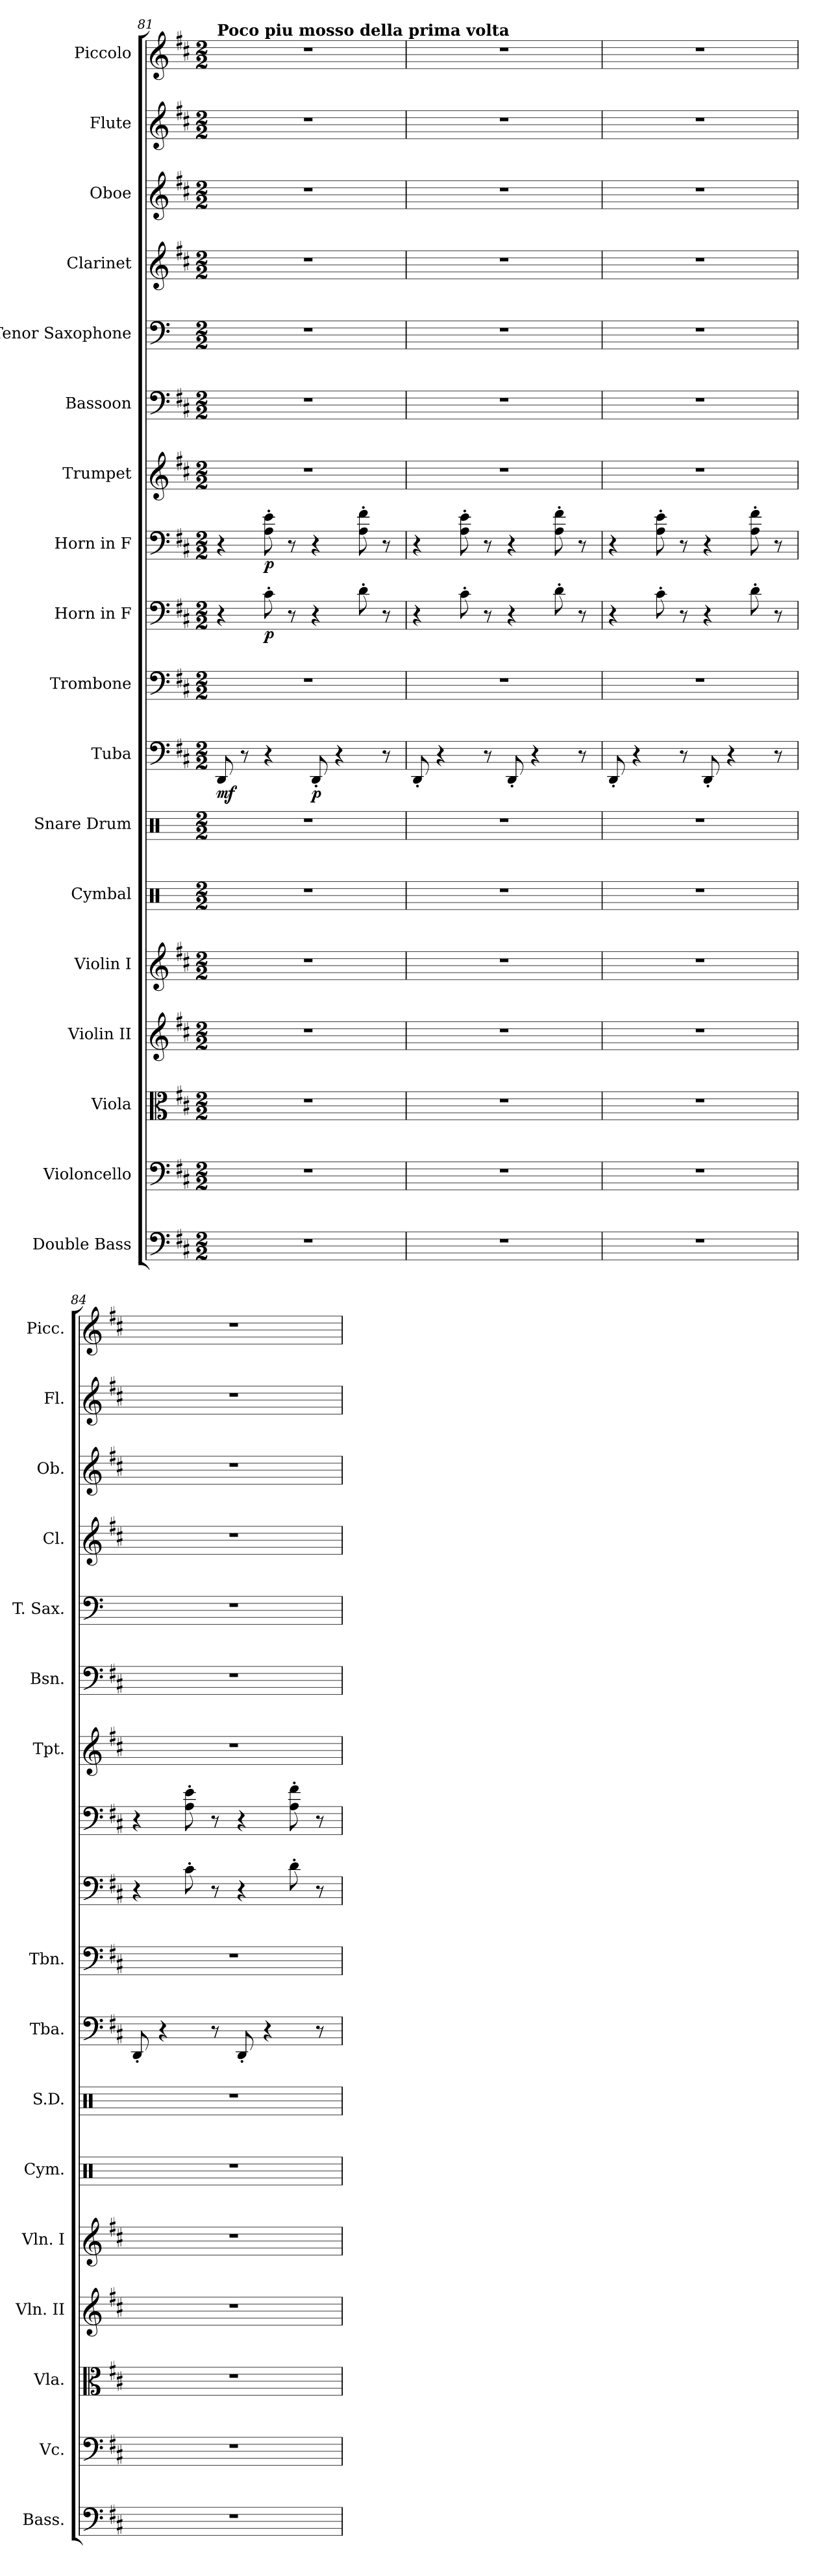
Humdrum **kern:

**kern	**kern	**kern	**kern	**kern	**kern	**kern	**kern	**dynam	**kern	**kern	**dynam	**kern	**dynam	**kern	**kern	**kern	**kern	**kern	**kern	**kern
*part18	*part17	*part16	*part15	*part14	*part13	*part12	*part11	*part11	*part10	*part9	*part9	*part8	*part8	*part7	*part6	*part5	*part4	*part3	*part2	*part1
*staff18	*staff17	*staff16	*staff15	*staff14	*staff13	*staff12	*staff11	*staff11	*staff10	*staff9	*staff9	*staff8	*staff8	*staff7	*staff6	*staff5	*staff4	*staff3	*staff2	*staff1
*I"Double Bass	*I"Violoncello	*I"Viola	*I"Violin II	*I"Violin I	*I"Cymbal	*I"Snare Drum	*I"Tuba	*	*I"Trombone	*I"Horn in F	*	*I"Horn in F	*	*I"Trumpet	*I"Bassoon	*I"Tenor Saxophone	*I"Clarinet	*I"Oboe	*I"Flute	*I"Piccolo
*I'Bass.	*I'Vc.	*I'Vla.	*I'Vln. II	*I'Vln. I	*I'Cym.	*I'S.D.	*I'Tba.	*	*I'Tbn.	*	*	*	*	*I'Tpt.	*I'Bsn.	*I'T. Sax.	*I'Cl.	*I'Ob.	*I'Fl.	*I'Picc.
!!LO:LB:g=z
*clefF4	*clefF4	*clefC3	*clefG2	*clefG2	*clefX	*clefX	*clefF4	*	*clefF4	*clefF4	*	*clefF4	*	*clefG2	*clefF4	*clefF4	*clefG2	*clefG2	*clefG2	*clefG2
*ITrd7c12	*	*	*	*	*	*	*	*	*	*ITrd4c7	*	*ITrd4c7	*	*ITrd1c2	*	*ITrd8c14	*ITrd1c2	*	*	*ITrd-7c-12
*k[f#c#]	*k[f#c#]	*k[f#c#]	*k[f#c#]	*k[f#c#]	*k[]	*k[]	*k[f#c#]	*	*k[f#c#]	*k[f#]	*	*k[f#]	*	*k[]	*k[f#c#]	*k[]	*k[]	*k[f#c#]	*k[f#c#]	*k[f#c#]
*M2/2	*M2/2	*M2/2	*M2/2	*M2/2	*M2/2	*M2/2	*M2/2	*	*M2/2	*M2/2	*	*M2/2	*	*M2/2	*M2/2	*M2/2	*M2/2	*M2/2	*M2/2	*M2/2
*MM216	*MM216	*MM216	*MM216	*MM216	*MM216	*MM216	*MM216	*	*MM216	*MM216	*	*MM216	*	*MM216	*MM216	*MM216	*MM216	*MM216	*MM216	*MM216
=81	=81	=81	=81	=81	=81	=81	=81	=81	=81	=81	=81	=81	=81	=81	=81	=81	=81	=81	=81	=81
!	!	!	!	!	!	!	!	!	!	!	!	!	!	!	!	!	!	!	!	!LO:TX:a:B:t=Poco piu mosso della prima volta
!	!	!	!	!	!	!	!	!LO:DY:b	!	!	!	!	!	!	!	!	!	!	!	!
1r	1r	1r	1r	1r	1r	1r	8DD/	mf	1r	4r	.	4r	.	1r	1r	1r	1r	1r	1r	1r
.	.	.	.	.	.	.	8r	.	.	.	.	.	.	.	.	.	.	.	.	.
!	!	!	!	!	!	!	!	!	!	!	!LO:DY:b	!	!LO:DY:b	!	!	!	!	!	!	!
.	.	.	.	.	.	.	4r	.	.	8F#'\	p	8D\' 8A\'	p	.	.	.	.	.	.	.
.	.	.	.	.	.	.	.	.	.	8r	.	8r	.	.	.	.	.	.	.	.
!	!	!	!	!	!	!	!	!LO:DY:b	!	!	!	!	!	!	!	!	!	!	!	!
.	.	.	.	.	.	.	8DD'/	p	.	4r	.	4r	.	.	.	.	.	.	.	.
.	.	.	.	.	.	.	4r	.	.	.	.	.	.	.	.	.	.	.	.	.
.	.	.	.	.	.	.	.	.	.	8G'\	.	8D\' 8B\'	.	.	.	.	.	.	.	.
.	.	.	.	.	.	.	8r	.	.	8r	.	8r	.	.	.	.	.	.	.	.
=82	=82	=82	=82	=82	=82	=82	=82	=82	=82	=82	=82	=82	=82	=82	=82	=82	=82	=82	=82	=82
1r	1r	1r	1r	1r	1r	1r	8DD'/	.	1r	4r	.	4r	.	1r	1r	1r	1r	1r	1r	1r
.	.	.	.	.	.	.	4r	.	.	.	.	.	.	.	.	.	.	.	.	.
.	.	.	.	.	.	.	.	.	.	8F#'\	.	8D\' 8A\'	.	.	.	.	.	.	.	.
.	.	.	.	.	.	.	8r	.	.	8r	.	8r	.	.	.	.	.	.	.	.
.	.	.	.	.	.	.	8DD'/	.	.	4r	.	4r	.	.	.	.	.	.	.	.
.	.	.	.	.	.	.	4r	.	.	.	.	.	.	.	.	.	.	.	.	.
.	.	.	.	.	.	.	.	.	.	8G'\	.	8D\' 8B\'	.	.	.	.	.	.	.	.
.	.	.	.	.	.	.	8r	.	.	8r	.	8r	.	.	.	.	.	.	.	.
=83	=83	=83	=83	=83	=83	=83	=83	=83	=83	=83	=83	=83	=83	=83	=83	=83	=83	=83	=83	=83
1r	1r	1r	1r	1r	1r	1r	8DD'/	.	1r	4r	.	4r	.	1r	1r	1r	1r	1r	1r	1r
.	.	.	.	.	.	.	4r	.	.	.	.	.	.	.	.	.	.	.	.	.
.	.	.	.	.	.	.	.	.	.	8F#'\	.	8D\' 8A\'	.	.	.	.	.	.	.	.
.	.	.	.	.	.	.	8r	.	.	8r	.	8r	.	.	.	.	.	.	.	.
.	.	.	.	.	.	.	8DD'/	.	.	4r	.	4r	.	.	.	.	.	.	.	.
.	.	.	.	.	.	.	4r	.	.	.	.	.	.	.	.	.	.	.	.	.
.	.	.	.	.	.	.	.	.	.	8G'\	.	8D\' 8B\'	.	.	.	.	.	.	.	.
.	.	.	.	.	.	.	8r	.	.	8r	.	8r	.	.	.	.	.	.	.	.
=84	=84	=84	=84	=84	=84	=84	=84	=84	=84	=84	=84	=84	=84	=84	=84	=84	=84	=84	=84	=84
1r	1r	1r	1r	1r	1r	1r	8DD'/	.	1r	4r	.	4r	.	1r	1r	1r	1r	1r	1r	1r
.	.	.	.	.	.	.	4r	.	.	.	.	.	.	.	.	.	.	.	.	.
.	.	.	.	.	.	.	.	.	.	8F#'\	.	8D\' 8A\'	.	.	.	.	.	.	.	.
.	.	.	.	.	.	.	8r	.	.	8r	.	8r	.	.	.	.	.	.	.	.
.	.	.	.	.	.	.	8DD'/	.	.	4r	.	4r	.	.	.	.	.	.	.	.
.	.	.	.	.	.	.	4r	.	.	.	.	.	.	.	.	.	.	.	.	.
.	.	.	.	.	.	.	.	.	.	8G'\	.	8D\' 8B\'	.	.	.	.	.	.	.	.
.	.	.	.	.	.	.	8r	.	.	8r	.	8r	.	.	.	.	.	.	.	.
=	=	=	=	=	=	=	=	=	=	=	=	=	=	=	=	=	=	=	=	=
*-	*-	*-	*-	*-	*-	*-	*-	*-	*-	*-	*-	*-	*-	*-	*-	*-	*-	*-	*-	*-
